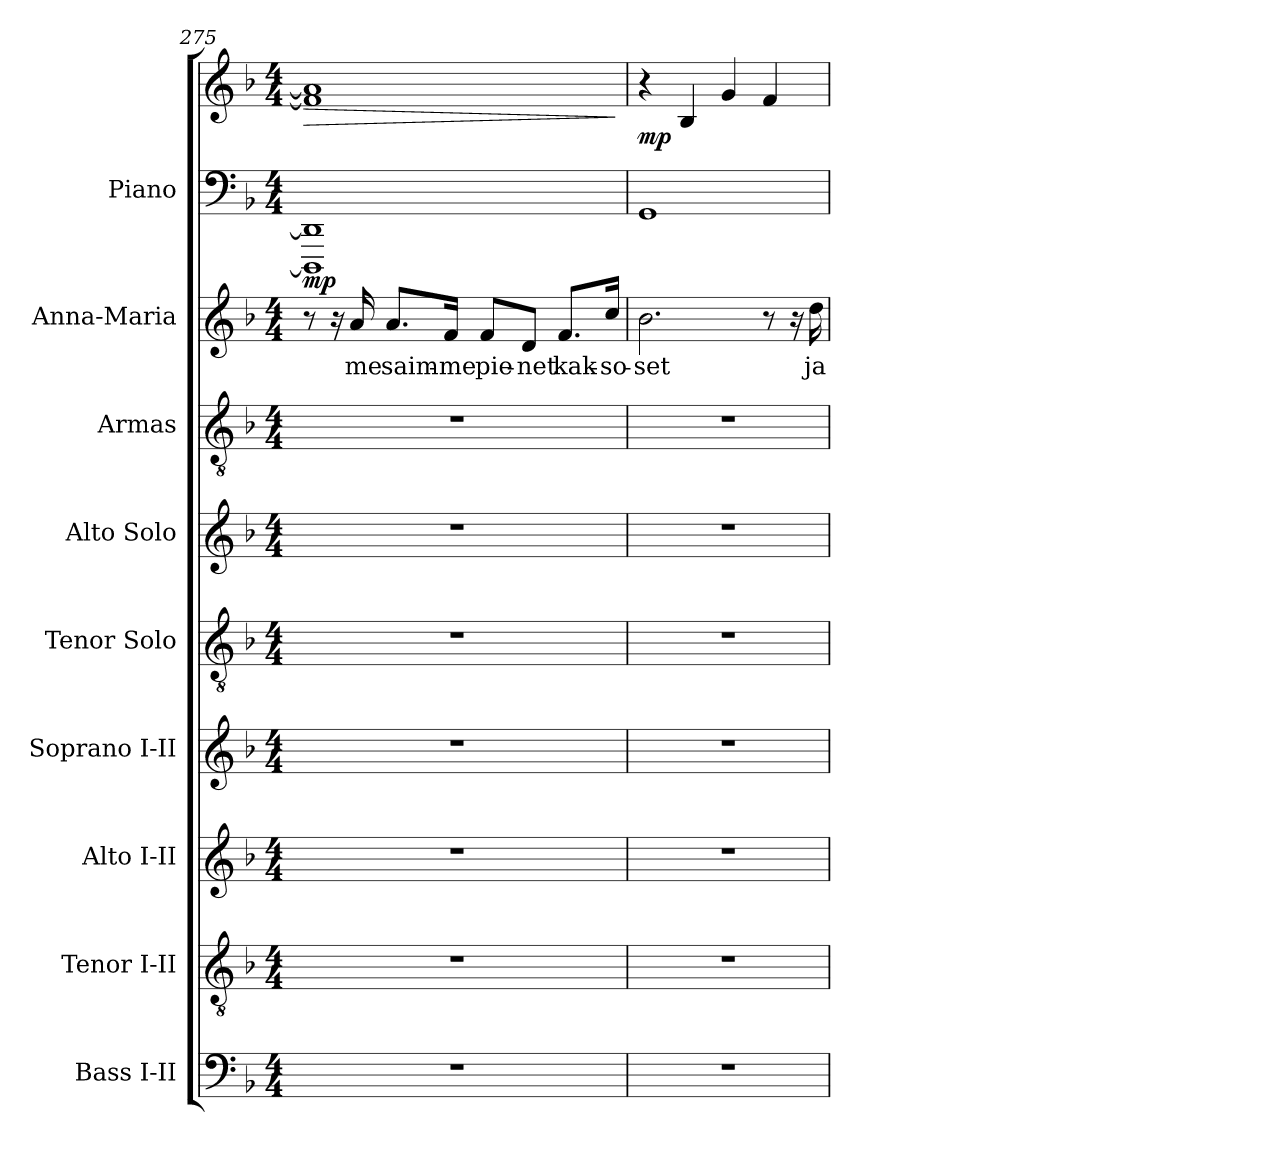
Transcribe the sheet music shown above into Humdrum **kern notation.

**kern	**kern	**kern	**kern	**kern	**kern	**kern	**kern	**text	**dynam	**kern	**kern	**dynam
*part9	*part8	*part7	*part6	*part5	*part4	*part3	*part2	*part2	*part2	*part1	*part1	*part1
*staff10	*staff9	*staff8	*staff7	*staff6	*staff5	*staff4	*staff3	*staff3	*staff3	*staff2	*staff1	*staff1/2
*I"Bass I-II	*I"Tenor I-II	*I"Alto I-II	*I"Soprano I-II	*I"Tenor Solo	*I"Alto Solo	*I"Armas	*I"Anna-Maria	*	*	*I"Piano	*	*
*I'B.	*I'T.	*I'A.	*I'S.	*I'T. Solo	*I'A. Solo	*I'Armas	*I'A-M	*	*	*I'Pno.	*	*
*clefF4	*clefGv2	*clefG2	*clefG2	*clefGv2	*clefG2	*clefGv2	*clefG2	*	*	*clefF4	*clefG2	*
*	*ITrd7c12	*	*	*ITrd7c12	*	*ITrd7c12	*	*	*	*	*	*
*k[b-]	*k[b-]	*k[b-]	*k[b-]	*k[b-]	*k[b-]	*k[b-]	*k[b-]	*	*	*k[b-]	*k[b-]	*
*F:	*F:	*F:	*F:	*F:	*F:	*F:	*F:	*	*	*F:	*F:	*
*M4/4	*M4/4	*M4/4	*M4/4	*M4/4	*M4/4	*M4/4	*M4/4	*	*	*M4/4	*M4/4	*
*MM82	*MM82	*MM82	*MM82	*MM82	*MM82	*MM82	*MM82	*	*	*MM82	*MM82	*
=275	=275	=275	=275	=275	=275	=275	=275	=275	=275	=275	=275	=275
!	!	!	!	!	!	!	!	!	!	!	!	!LO:HP:b
1r	1r	1r	1r	1r	1r	1r	8r	.	mp	1DDDi] 1DDi]	1fi] 1ai]	>
.	.	.	.	.	.	.	16r	.	.	.	.	.
!	!	!	!	!	!	!	!	!LO:LY:b:color=#000000	!	!	!	!
.	.	.	.	.	.	.	16ai/	me	.	.	.	.
!	!	!	!	!	!	!	!	!LO:LY:b:color=#000000	!	!	!	!
.	.	.	.	.	.	.	8.ai/L	saim-	.	.	.	.
!	!	!	!	!	!	!	!	!LO:LY:b:color=#000000	!	!	!	!
.	.	.	.	.	.	.	16fi/Jk	-me	.	.	.	.
!	!	!	!	!	!	!	!	!LO:LY:b:color=#000000	!	!	!	!
.	.	.	.	.	.	.	8fi/L	pie-	.	.	.	.
!	!	!	!	!	!	!	!	!LO:LY:b:color=#000000	!	!	!	!
.	.	.	.	.	.	.	8di/J	-net	.	.	.	.
!	!	!	!	!	!	!	!	!LO:LY:b:color=#000000	!	!	!	!
.	.	.	.	.	.	.	8.fi/L	kak-	.	.	.	.
!	!	!	!	!	!	!	!	!LO:LY:b:color=#000000	!	!	!	!
.	.	.	.	.	.	.	16cci/Jk	-so-	.	.	.	.
.	.	.	.	.	.	.	.	.	.	.	.	]
=276	=276	=276	=276	=276	=276	=276	=276	=276	=276	=276	=276	=276
!	!	!	!	!	!	!	!	!LO:LY:b:color=#000000	!	!	!	!
1r	1r	1r	1r	1r	1r	1r	2.b-i\	-set	.	1GGi	4r	mp
.	.	.	.	.	.	.	.	.	.	.	4B-i/	.
.	.	.	.	.	.	.	.	.	.	.	4gi/	.
.	.	.	.	.	.	.	8r	.	.	.	4fi/	.
.	.	.	.	.	.	.	16r	.	.	.	.	.
!	!	!	!	!	!	!	!	!LO:LY:b:color=#000000	!	!	!	!
.	.	.	.	.	.	.	16ddi\	ja	.	.	.	.
=	=	=	=	=	=	=	=	=	=	=	=	=
*-	*-	*-	*-	*-	*-	*-	*-	*-	*-	*-	*-	*-
